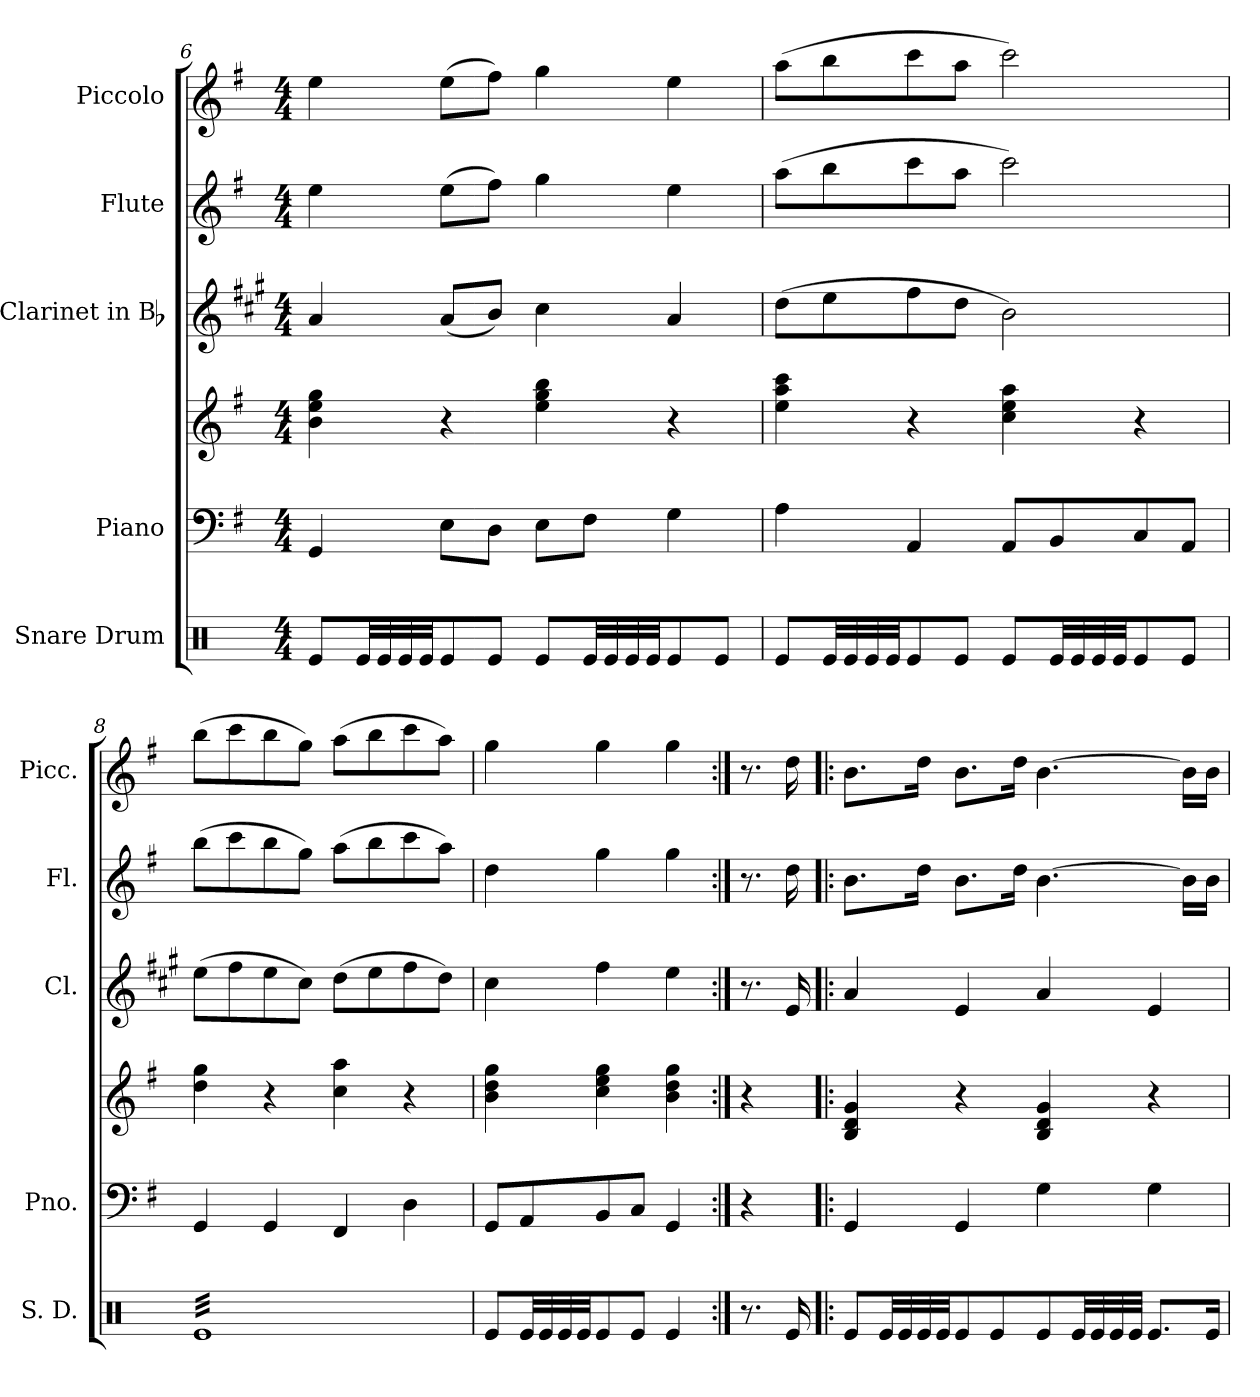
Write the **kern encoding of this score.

**kern	**kern	**kern	**kern	**kern	**kern
*part5	*part4	*part4	*part3	*part2	*part1
*staff6	*staff5	*staff4	*staff3	*staff2	*staff1
*I"Snare Drum	*I"Piano	*	*I"Clarinet in Bb	*I"Flute	*I"Piccolo
*I'S. D.	*I'Pno.	*	*I'Cl.	*I'Fl.	*I'Picc.
!!LO:LB:g=z
*clefX	*clefF4	*clefG2	*clefG2	*clefG2	*clefG2
*	*	*	*ITrd1c2	*	*ITrd-7c-12
*k[]	*k[f#]	*k[f#]	*k[f#]	*k[f#]	*k[f#]
*C:	*G:	*G:	*G:	*G:	*G:
*M4/4	*M4/4	*M4/4	*M4/4	*M4/4	*M4/4
=6	=6	=6	=6	=6	=6
8Rei/L	4GGi/	4bi\ 4eei 4ggi	4gi/	4eei\	4eeei\
*tremolo	*	*	*	*	*
32Rei/	.	.	.	.	.
32Rei/	.	.	.	.	.
32Rei/	.	.	.	.	.
32Rei/	.	.	.	.	.
*Xtremolo	*	*	*	*	*
8Rei/	8Ei\L	4r	(8gi/L	(8eei\L	(8eeei\L
8Rei/J	8Di\J	.	8ai/J)	8ff#i\J)	8fff#i\J)
8Rei/L	8Ei\L	4eei\ 4ggi 4bbi	4bi\	4ggi\	4gggi\
*tremolo	*	*	*	*	*
32Rei/	8F#i\J	.	.	.	.
32Rei/	.	.	.	.	.
32Rei/	.	.	.	.	.
32Rei/	.	.	.	.	.
*Xtremolo	*	*	*	*	*
8Rei/	4Gi\	4r	4gi/	4eei\	4eeei\
8Rei/J	.	.	.	.	.
=7	=7	=7	=7	=7	=7
8Rei/L	4Ai\	4eei\ 4aai 4ccci	(8cci\L	(8aai\L	(8aaai\L
*tremolo	*	*	*	*	*
32Rei/	.	.	8ddi\	8bbi\	8bbbi\
32Rei/	.	.	.	.	.
32Rei/	.	.	.	.	.
32Rei/	.	.	.	.	.
*Xtremolo	*	*	*	*	*
8Rei/	4AAi/	4r	8eei\	8ccci\	8cccci\
8Rei/J	.	.	8cci\J	8aai\J	8aaai\J
8Rei/L	8AAi/L	4cci\ 4eei 4aai	2ai\)	2ccci\)	2cccci\)
*tremolo	*	*	*	*	*
32Rei/	8BBi/	.	.	.	.
32Rei/	.	.	.	.	.
32Rei/	.	.	.	.	.
32Rei/	.	.	.	.	.
*Xtremolo	*	*	*	*	*
8Rei/	8Ci/	4r	.	.	.
8Rei/J	8AAi/J	.	.	.	.
=8	=8	=8	=8	=8	=8
*tremolo	*	*	*	*	*
32ReiLLL	4GGi/	4ddi\ 4ggi	(8ddi\L	(8bbi\L	(8bbbi\L
32Rei	.	.	.	.	.
32Rei	.	.	.	.	.
32Rei	.	.	.	.	.
32Rei	.	.	8eei\	8ccci\	8cccci\
32Rei	.	.	.	.	.
32Rei	.	.	.	.	.
32Rei	.	.	.	.	.
32Rei	4GGi/	4r	8ddi\	8bbi\	8bbbi\
32Rei	.	.	.	.	.
32Rei	.	.	.	.	.
32Rei	.	.	.	.	.
32Rei	.	.	8bi\J)	8ggi\J)	8gggi\J)
32Rei	.	.	.	.	.
32Rei	.	.	.	.	.
32Rei	.	.	.	.	.
32Rei	4FF#i/	4cci\ 4aai	(8cci\L	(8aai\L	(8aaai\L
32Rei	.	.	.	.	.
32Rei	.	.	.	.	.
32Rei	.	.	.	.	.
32Rei	.	.	8ddi\	8bbi\	8bbbi\
32Rei	.	.	.	.	.
32Rei	.	.	.	.	.
32Rei	.	.	.	.	.
32Rei	4Di\	4r	8eei\	8ccci\	8cccci\
32Rei	.	.	.	.	.
32Rei	.	.	.	.	.
32Rei	.	.	.	.	.
32Rei	.	.	8cci\J)	8aai\J)	8aaai\J)
32Rei	.	.	.	.	.
32Rei	.	.	.	.	.
32ReiJJJ	.	.	.	.	.
*Xtremolo	*	*	*	*	*
=9	=9	=9	=9	=9	=9
8Rei/L	8GGi/L	4bi\ 4ddi 4ggi	4bi\	4ddi\	4gggi\
*tremolo	*	*	*	*	*
32Rei/	8AAi/	.	.	.	.
32Rei/	.	.	.	.	.
32Rei/	.	.	.	.	.
32Rei/	.	.	.	.	.
*Xtremolo	*	*	*	*	*
8Rei/	8BBi/	4cci\ 4eei 4ggi	4eei\	4ggi\	4gggi\
8Rei/J	8Ci/J	.	.	.	.
4Rei/	4GGi/	4bi\ 4ddi 4ggi	4ddi\	4ggi\	4gggi\
=9X9:|!	=9X9:|!	=9X9:|!	=9X9:|!	=9X9:|!	=9X9:|!
8.r	4r	4r	8.r	8.r	8.r
16Rei/	.	.	16di/	16ddi\	16dddi\
=10!|:	=10!|:	=10!|:	=10!|:	=10!|:	=10!|:
8Rei/L	4GGi/	4Bi/ 4di 4gi	4gi/	8.bi\L	8.bbi\L
*tremolo	*	*	*	*	*
32Rei/	.	.	.	.	.
32Rei/	.	.	.	.	.
32Rei/	.	.	.	16ddi\Jk	16dddi\Jk
32Rei/	.	.	.	.	.
*Xtremolo	*	*	*	*	*
8Rei/	4GGi/	4r	4di/	8.bi\L	8.bbi\L
8Rei/J	.	.	.	.	.
.	.	.	.	16ddi\Jk	16dddi\Jk
8Rei/L	4Gi\	4Bi/ 4di 4gi	4gi/	[4.bi\	[4.bbi\
*tremolo	*	*	*	*	*
32Rei/	.	.	.	.	.
32Rei/	.	.	.	.	.
32Rei/	.	.	.	.	.
32Rei/JJJ	.	.	.	.	.
*Xtremolo	*	*	*	*	*
8.Rei/L	4Gi\	4r	4di/	.	.
.	.	.	.	16bi\LL]	16bbi\LL]
16Rei/Jk	.	.	.	16bi\JJ	16bbi\JJ
=	=	=	=	=	=
*-	*-	*-	*-	*-	*-
